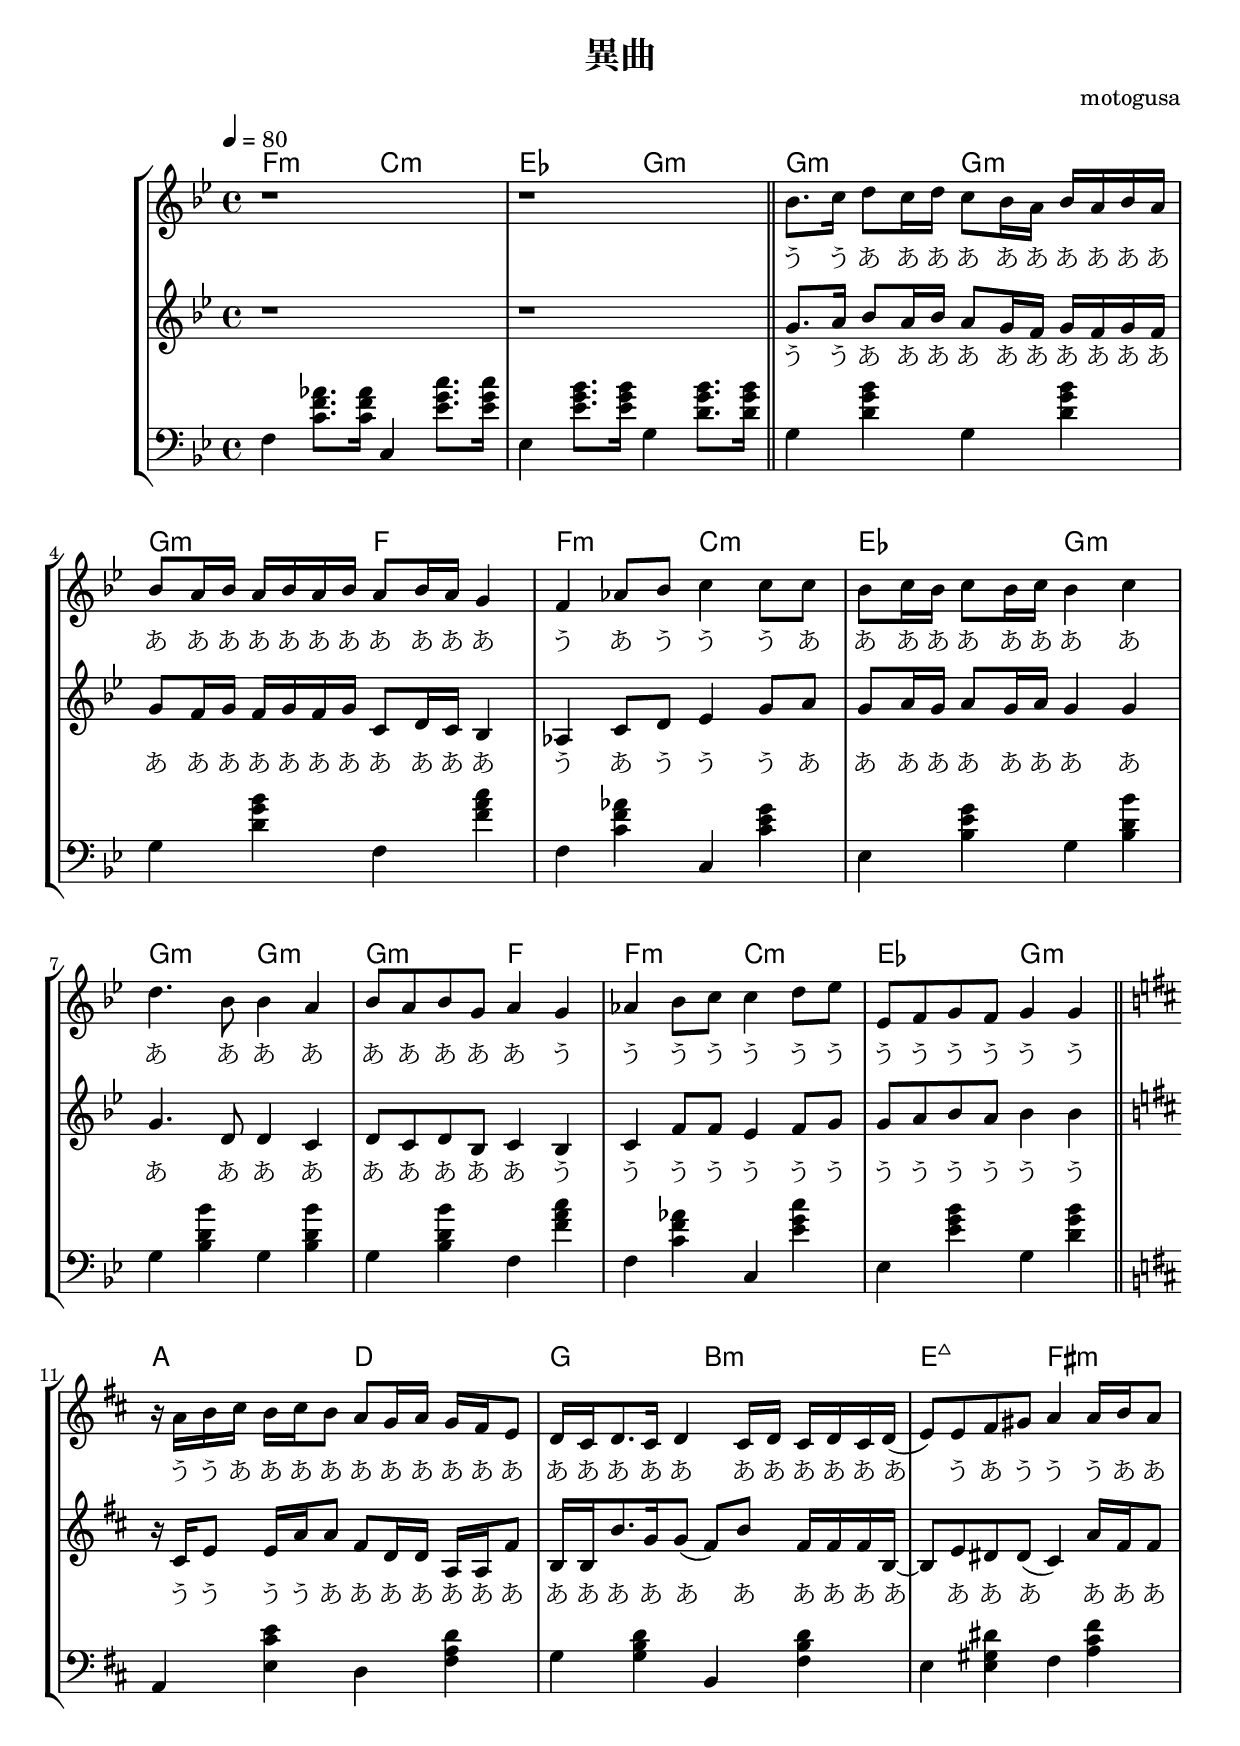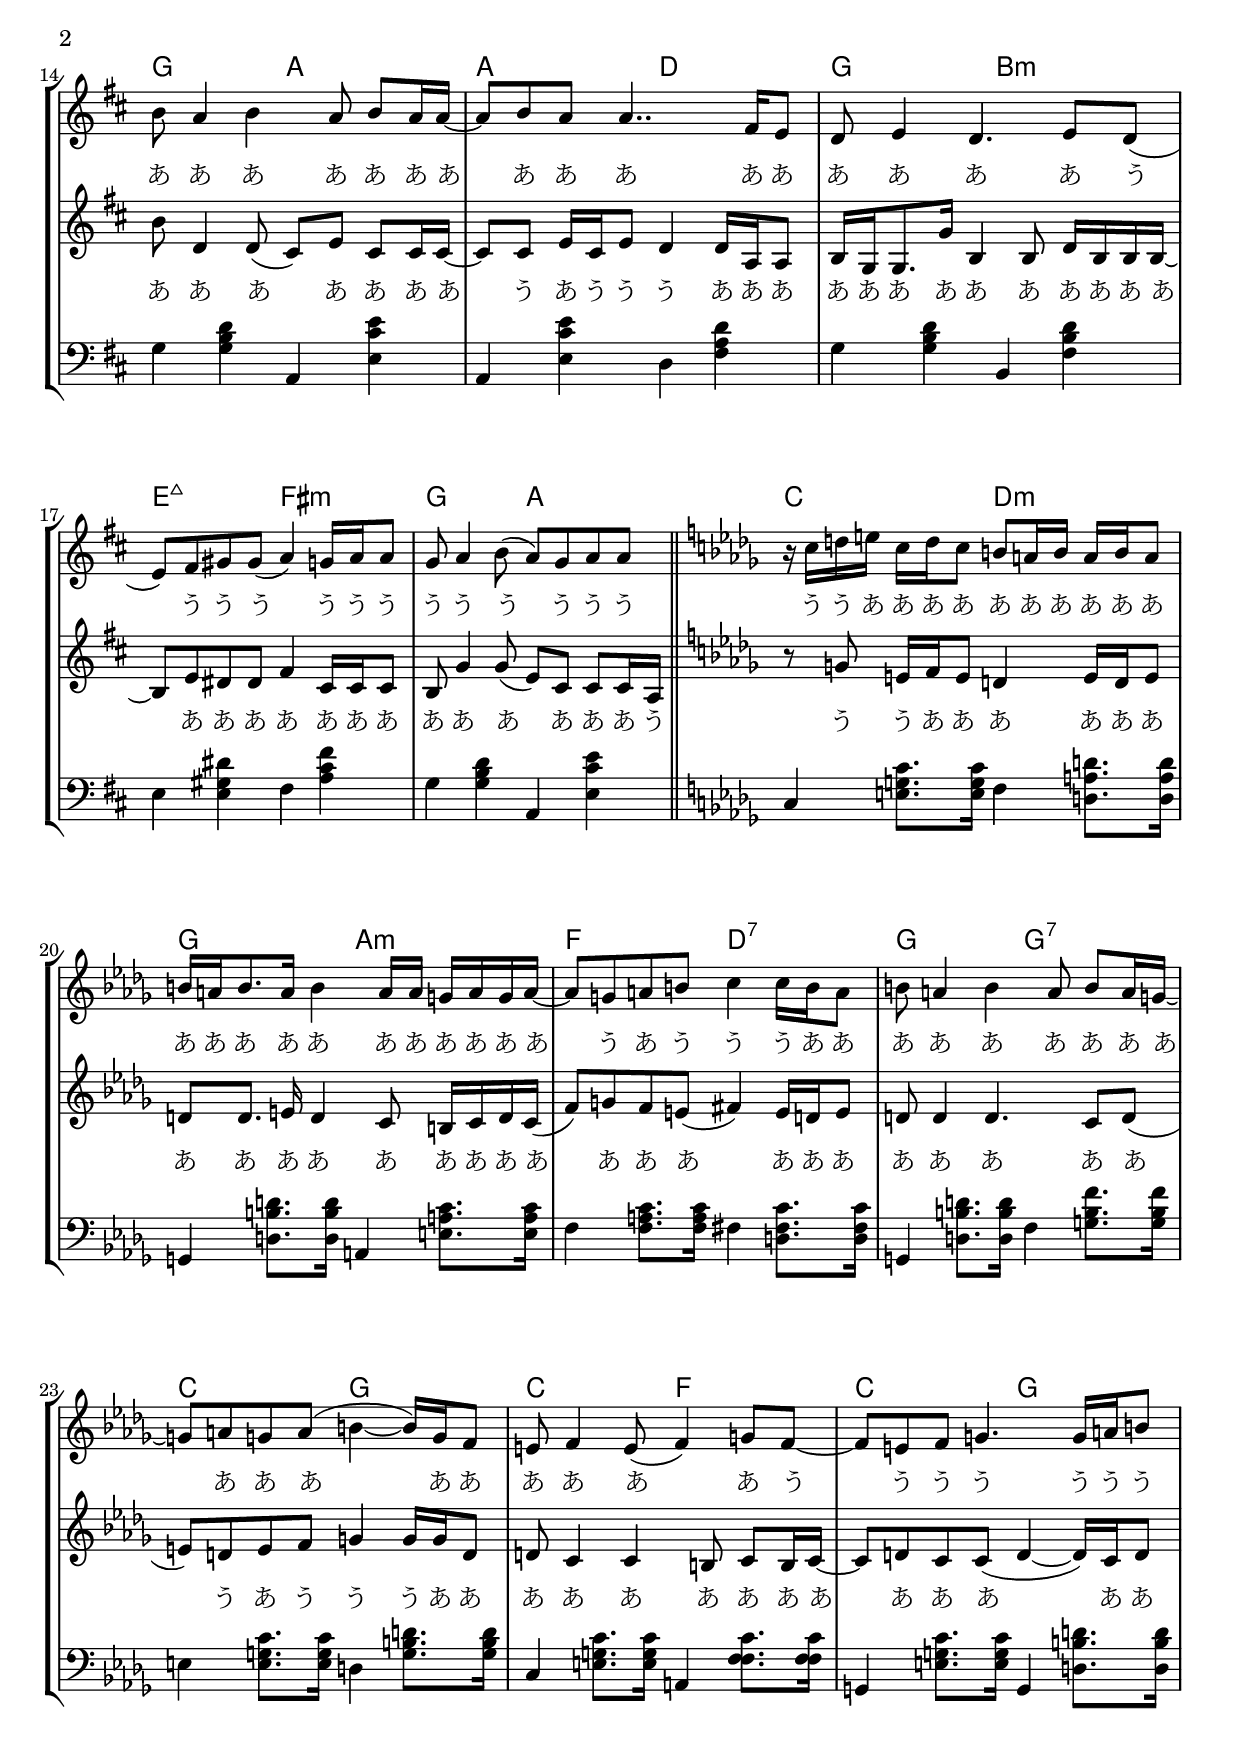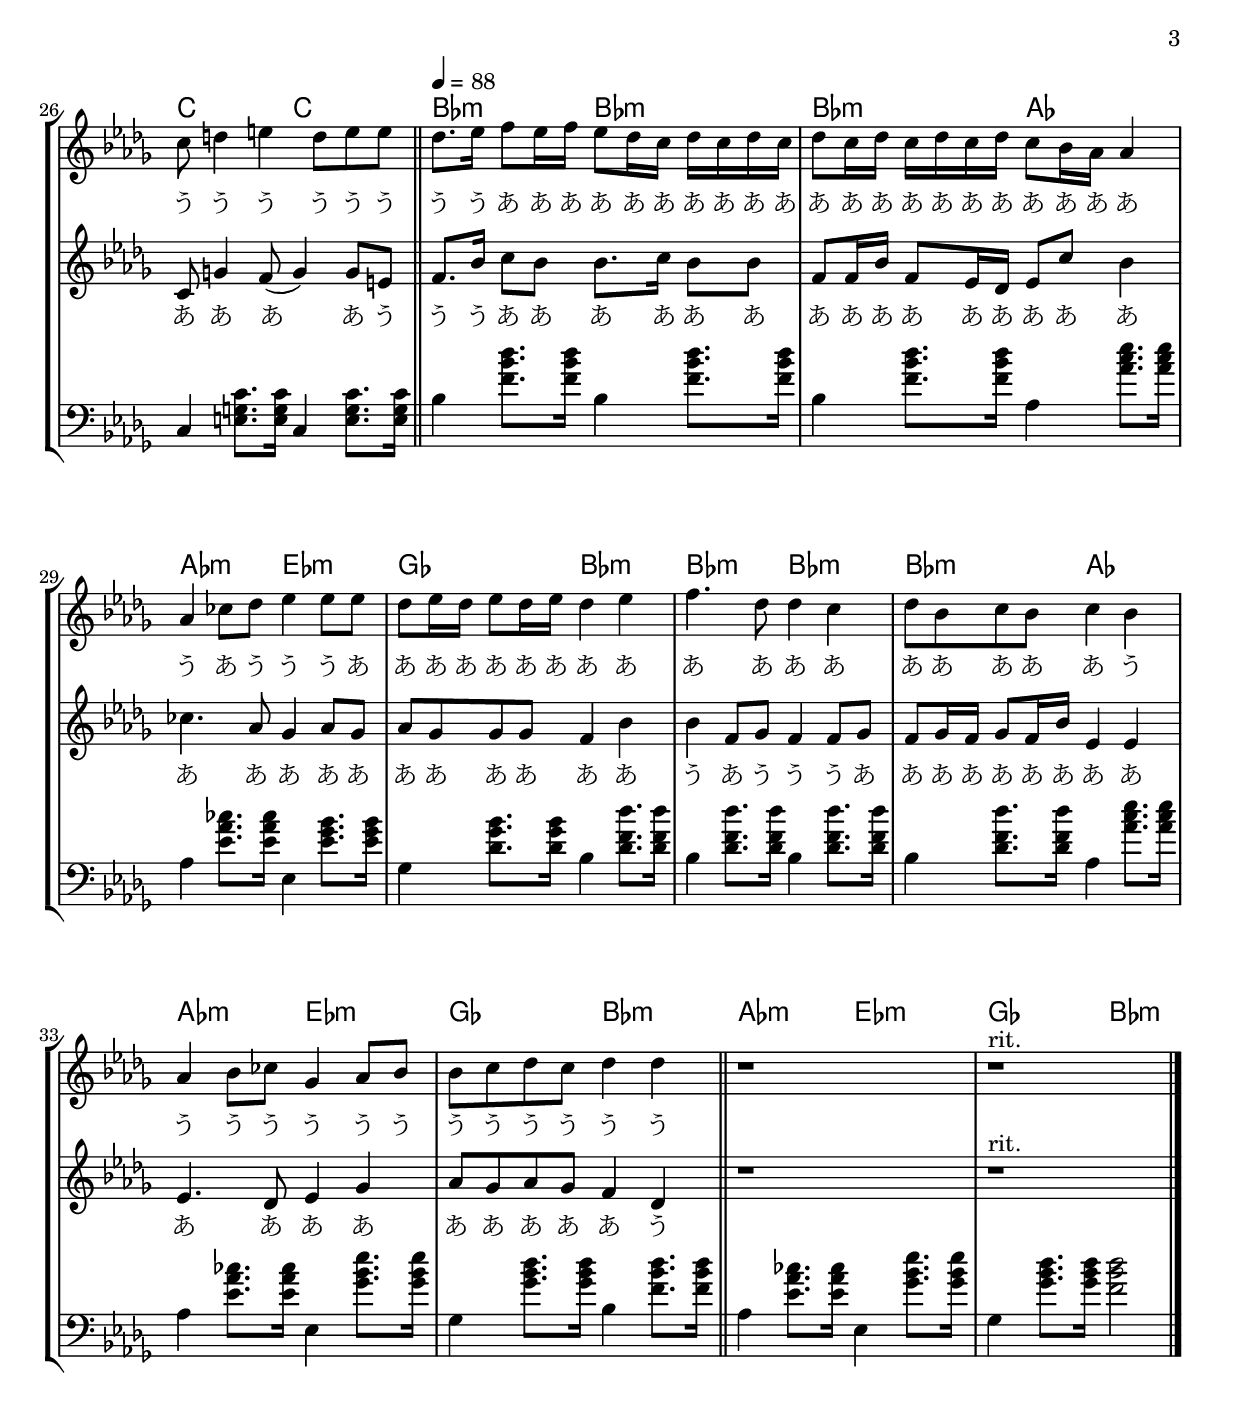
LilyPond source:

\version "2.12.1"

\header {
	title = \markup {異曲}
	composer = \markup \center-column {motogusa}
}

harmony = \chordmode {
	f2:m c:m es g:m 

	g:m g:m g:m f f:m c:m es g:m g:m g:m g:m f f:m c:m es g:m 

	a d g b:m e:maj7 fis:m g a a d g b:m e:maj7 fis:m g a 

	c d:m g a:m f d:7 g g:7 c g c f c g c c 

	bes:m bes:m bes:m as as:m es:m ges bes:m bes:m bes:m bes:m as as:m es:m ges bes:m 

	as:m es:m ges bes:m 
}

melody = {
	\key bes \major
	\tempo 4 = 80
	r1 | r1   
	\set Staff.midiInstrument = #"Acoustic grand"
	bes'8.  c''16  d''8  c''16  d''16  c''8  bes'16  a'16  bes'16  a'16  bes'16  a'16 
	bes'8  a'16  bes'16  a'16  bes'16  a'16  bes'16  a'8  bes'16  a'16  g'4 
	f'4  as'8  bes'8  c''4  c''8  c''8 
	bes'8  c''16  bes'16  c''8  bes'16  c''16  bes'4  c''4 
	d''4.  bes'8  bes'4  a'4 
	bes'8  a'8  bes'8  g'8  a'4  g'4 
	as'4  bes'8  c''8  c''4  d''8  es''8 
	es'8  f'8  g'8  f'8  g'4  g'4
	\set Staff.midiInstrument = #"Acoustic grand"
		\key d \major
r16 a'16  b'16  cis''16  b'16  cis''16  b'8  a'8  g'16  a'16  g'16  fis'16  e'8 
	d'16  cis'16  d'8.  cis'16  d'4  cis'16  d'16  cis'16  d'16  cis'16  d'16 
	(e'8)  e'8  fis'8  gis'8  a'4  a'16  b'16  a'8 
	b'8  a'4  b'4  a'8  b'8  a'16  a'16~ 
	a'8  b'8  a'8  a'4..  fis'16  e'8 
	d'8  e'4  d'4.  e'8  d'8 
	(e'8)  fis'8  gis'8  gis'8  (a'4)  g'16  a'16  a'8 
	g'8  a'4  b'8  (a'8)  g'8  a'8  a'8
	\set Staff.midiInstrument = #"Acoustic grand"
		\key des \major
r16 c''16  d''16  e''16  c''16  d''16  c''8  b'8  a'16  b'16  a'16  b'16  a'8 
	b'16  a'16  b'8.  a'16  b'4  a'16  a'16  g'16  a'16  g'16  a'16~ 
	a'8  g'8  a'8  b'8  c''4  c''16  b'16  a'8 
	b'8  a'4  b'4  a'8  b'8  a'16  g'16~ 
	g'8  a'8  g'8  a'8  (b'4~b'16)  g'16  f'8 
	e'8  f'4  e'8  (f'4)  g'8  f'8~ 
	f'8  e'8  f'8  g'4.  g'16  a'16  b'8 
	c''8  d''4  e''4  d''8  e''8  e''8
	\set Staff.midiInstrument = #"Acoustic grand"
		\tempo 4 = 88
des''8.  es''16  f''8  es''16  f''16  es''8  des''16  c''16  des''16  c''16  des''16  c''16 
	des''8  c''16  des''16  c''16  des''16  c''16  des''16  c''8  bes'16  as'16  as'4 
	as'4  ces''8  des''8  es''4  es''8  es''8 
	des''8  es''16  des''16  es''8  des''16  es''16  des''4  es''4 
	f''4.  des''8  des''4  c''4 
	des''8  bes'8  c''8  bes'8  c''4  bes'4 
	as'4  bes'8  ces''8  ges'4  as'8  bes'8 
	bes'8  c''8  des''8  c''8  des''4  des''4
	r1 | r1^"rit." \bar "|."
}

words = \lyricmode {
	
	う  う  あ  あ  あ  あ  あ  あ  あ  あ  あ  あ  あ  あ  あ  あ  あ  あ  あ  あ  あ  あ  あ  う  あ  う  う  う  あ  あ  あ  あ  あ  あ  あ  あ  あ  あ  あ  あ  あ  あ  あ  あ  あ  あ  う  う  う  う  う  う  う  う  う  う  う  う  う  
	う  う  あ  あ  あ  あ  あ  あ  あ  あ  あ  あ  あ  あ  あ  あ  あ  あ  あ  あ  あ  あ  あ  う  あ  う  う  う  あ  あ  あ  あ  あ  あ  あ  あ  あ  あ  あ  あ  あ  あ  あ  あ  あ  あ  う  う  う  う  う  う  う  う  う  う  う  う  う  
	う  う  あ  あ  あ  あ  あ  あ  あ  あ  あ  あ  あ  あ  あ  あ  あ  あ  あ  あ  あ  あ  あ  う  あ  う  う  う  あ  あ  あ  あ  あ  あ  あ  あ  あ  あ  あ  あ  あ  あ  あ  あ  あ  あ  う  う  う  う  う  う  う  う  う  う  う  う  う  
	う  う  あ  あ  あ  あ  あ  あ  あ  あ  あ  あ  あ  あ  あ  あ  あ  あ  あ  あ  あ  あ  あ  う  あ  う  う  う  あ  あ  あ  あ  あ  あ  あ  あ  あ  あ  あ  あ  あ  あ  あ  あ  あ  あ  う  う  う  う  う  う  う  う  う  う  う  う  う  
	
}

secondmelody = {
	\key bes \major
	\tempo 4 = 80
	r1 | r1   
	\set Staff.midiInstrument = #"Church organ"
	g'8.  a'16  bes'8  a'16  bes'16  a'8  g'16  f'16  g'16  f'16  g'16  f'16 
	g'8  f'16  g'16  f'16  g'16  f'16  g'16  c'8  d'16  c'16  bes4 
	as4  c'8  d'8  es'4  g'8  a'8 
	g'8  a'16  g'16  a'8  g'16  a'16  g'4  g'4 
	g'4.  d'8  d'4  c'4 
	d'8  c'8  d'8  bes8  c'4  bes4 
	c'4  f'8  f'8  es'4  f'8  g'8 
	g'8  a'8  bes'8  a'8  bes'4  bes'4
	\set Staff.midiInstrument = #"Church organ"
		\key d \major
r16 cis'16  e'8  e'16  a'16  a'8  fis'8  d'16  d'16  a16  a16  fis'8 
	b16  b16  b'8.  g'16  g'8  (fis'8)  b'8  fis'16  fis'16  fis'16  b16~ 
	b8  e'8  dis'8  dis'8  (cis'4)  a'16  fis'16  fis'8 
	b'8  d'4  d'8  (cis'8)  e'8  cis'8  cis'16  cis'16~ 
	cis'8  cis'8  e'16  cis'16  e'8  d'4  d'16  a16  a8 
	b16  g16  g8.  g'16  b4  b8  d'16  b16  b16  b16~ 
	b8  e'8  dis'8  dis'8  fis'4  cis'16  cis'16  cis'8 
	b8  g'4  g'8  (e'8)  cis'8  cis'8  cis'16  a16
	\set Staff.midiInstrument = #"Church organ"
		\key des \major
r8 g'8  e'16  f'16  e'8  d'4  e'16  d'16  e'8 
	d'8  d'8.  e'16  d'4  c'8  b16  c'16  d'16  c'16 
	(f'8)  g'8  f'8  e'8  (fis'4)  e'16  d'16  e'8 
	d'8  d'4  d'4.  c'8  d'8 
	(e'8)  d'8  e'8  f'8  g'4  g'16  g'16  d'8 
	d'8  c'4  c'4  b8  c'8  b16  c'16~ 
	c'8  d'8  c'8  c'8  (d'4~d'16)  c'16  d'8 
	c'8  g'4  f'8  (g'4)  g'8  e'8
	\set Staff.midiInstrument = #"Church organ"
		\tempo 4 = 88
f'8.  bes'16  c''8  bes'8  bes'8.  c''16  bes'8  bes'8 
	f'8  f'16  bes'16  f'8  es'16  des'16  es'8  c''8  bes'4 
	ces''4.  as'8  ges'4  as'8  ges'8 
	as'8  ges'8  ges'8  ges'8  f'4  bes'4 
	bes'4  f'8  ges'8  f'4  f'8  ges'8 
	f'8  ges'16  f'16  ges'8  f'16  bes'16  es'4  es'4 
	es'4.  des'8  es'4  ges'4 
	as'8  ges'8  as'8  ges'8  f'4  des'4
	r1 | r1^"rit." \bar "|."
}

secondwords = \lyricmode {
	
	う  う  あ  あ  あ  あ  あ  あ  あ  あ  あ  あ  あ  あ  あ  あ  あ  あ  あ  あ  あ  あ  あ  う  あ  う  う  う  あ  あ  あ  あ  あ  あ  あ  あ  あ  あ  あ  あ  あ  あ  あ  あ  あ  あ  う  う  う  う  う  う  う  う  う  う  う  う  う  
	う  う  う  う  あ  あ  あ  あ  あ  あ  あ  あ  あ  あ  あ  あ  あ  あ  あ  あ  あ  あ  あ  あ  あ  あ  あ  あ  あ  あ  あ  あ  あ  あ  う  あ  う  う  う  あ  あ  あ  あ  あ  あ  あ  あ  あ  あ  あ  あ  あ  あ  あ  あ  あ  あ  あ  あ  あ  あ  あ  あ  あ  あ  う  
	う  う  あ  あ  あ  あ  あ  あ  あ  あ  あ  あ  あ  あ  あ  あ  あ  あ  あ  あ  あ  あ  あ  あ  あ  あ  あ  あ  う  あ  う  う  う  あ  あ  あ  あ  あ  あ  あ  あ  あ  あ  あ  あ  あ  あ  あ  あ  あ  あ  う  
	う  う  あ  あ  あ  あ  あ  あ  あ  あ  あ  あ  あ  あ  あ  あ  あ  あ  あ  あ  あ  あ  あ  あ  あ  あ  あ  あ  う  あ  う  う  う  あ  あ  あ  あ  あ  あ  あ  あ  あ  あ  あ  あ  あ  あ  あ  あ  あ  あ  う  
	
}

tempochange = {
	\tempo 4 = 80
	r1 | r1 \bar "||"
	\tempo 4 = 80
	r1 | r1 | r1 | r1 | r1 | r1 | r1 | r1 \bar "||"
	\tempo 4 = 80
	r1 | r1 | r1 | r1 | r1 | r1 | r1 | r1 \bar "||"
	\tempo 4 = 80
	r1 | r1 | r1 | r1 | r1 | r1 | r1 | r1 \bar "||"
	\tempo 4 = 88
	r1 | r1 | r1 | r1 | r1 | r1 | r1 | r1 \bar "||"
	\tempo 4 = 88
	r1 | \tempo 4 = 66 r2 \tempo 4 = 58 r2 \bar "|."
}

mainacc = {
	\clef bass
	\set Staff.midiInstrument = #"Banjo"
	\key bes \major
	\tempo 4 = 80
	f4 <c' f' as'>8. <c' f' as'>16
	c4 <es' g' c''>8. <es' g' c''>16
	es4 <es' g' bes'>8. <es' g' bes'>16
	g4 <d' g' bes'>8. <d' g' bes'>16
	\bar "||"

	\set Staff.midiInstrument = #"Banjo"
	g4 <d' g' bes'>4
	g4 <d' g' bes'>4
	g4 <d' g' bes'>4
	f4 <f' a' c''>4
	f4 <c' f' as'>4
	c4 <c' es' g'>4
	es4 <bes es' g'>4
	g4 <bes d' bes'>4
	g4 <bes d' bes'>4
	g4 <bes d' bes'>4
	g4 <bes d' bes'>4
	f4 <f' a' c''>4
	f4 <c' f' as'>4
	c4 <es' g' c''>4
	es4 <es' g' bes'>4
	g4 <d' g' bes'>4
	\bar "||"

	\set Staff.midiInstrument = #"Banjo"
	\key d \major
	a,4 <e cis' e'>4
	d4 <fis a d'>4
	g4 <g b d'>4
	b,4 <fis b d'>4
	e4 <e gis dis'>4
	fis4 <a cis' fis'>4
	g4 <g b d'>4
	a,4 <e cis' e'>4
	a,4 <e cis' e'>4
	d4 <fis a d'>4
	g4 <g b d'>4
	b,4 <fis b d'>4
	e4 <e gis dis'>4
	fis4 <a cis' fis'>4
	g4 <g b d'>4
	a,4 <e cis' e'>4
	\bar "||"

	\set Staff.midiInstrument = #"Banjo"
	\key des \major
	c4 <e g c'>8. <e g c'>16
	f4 <d a d'>8. <d a d'>16
	g,4 <d b d'>8. <d b d'>16
	a,4 <e a c'>8. <e a c'>16
	f4 <f a c'>8. <f a c'>16
	fis4 <d fis c'>8. <d fis c'>16
	g,4 <d b d'>8. <d b d'>16
	f4 <g b f'>8. <g b f'>16
	e4 <e g c'>8. <e g c'>16
	d4 <g b d'>8. <g b d'>16
	c4 <e g c'>8. <e g c'>16
	a,4 <f f c'>8. <f f c'>16
	g,4 <e g c'>8. <e g c'>16
	g,4 <d b d'>8. <d b d'>16
	c4 <e g c'>8. <e g c'>16
	c4 <e g c'>8. <e g c'>16
	\bar "||"

	\set Staff.midiInstrument = #"Banjo"
	\tempo 4 = 88
	bes4 <f' bes' des''>8. <f' bes' des''>16
	bes4 <f' bes' des''>8. <f' bes' des''>16
	bes4 <f' bes' des''>8. <f' bes' des''>16
	as4 <as' c'' es''>8. <as' c'' es''>16
	as4 <es' as' ces''>8. <es' as' ces''>16
	es4 <es' ges' bes'>8. <es' ges' bes'>16
	ges4 <des' ges' bes'>8. <des' ges' bes'>16
	bes4 <des' f' des''>8. <des' f' des''>16
	bes4 <des' f' des''>8. <des' f' des''>16
	bes4 <des' f' des''>8. <des' f' des''>16
	bes4 <des' f' des''>8. <des' f' des''>16
	as4 <as' c'' es''>8. <as' c'' es''>16
	as4 <es' as' ces''>8. <es' as' ces''>16
	es4 <ges' bes' es''>8. <ges' bes' es''>16
	ges4 <ges' bes' des''>8. <ges' bes' des''>16
	bes4 <f' bes' des''>8. <f' bes' des''>16
	\bar "||"

	\set Staff.midiInstrument = #"Banjo"
	as4 <es' as' ces''>8. <es' as' ces''>16
	es4 <ges' bes' es''>8. <ges' bes' es''>16
	ges4 <ges' bes' des''>8. <ges' bes' des''>16
	<f' bes' des''>2
	\bar "|."
}

subacc = {
	\clef bass
	\set Staff.midiInstrument = #"Violin"
	\key bes \major
	\tempo 4 = 80
	<f as'>16 c' f' c' <f as'> c' f' c'
	<c c''>16 es' g' es' <c c''> es' g' es'
	<es bes'>16 es' g' es' <es bes'> es' g' es'
	<g bes'>16 d' g' d' <g bes'> d' g' d'
	\bar "||"

	\set Staff.midiInstrument = #"Violin"
	g16 d' <g' bes'> d' d' d' <g' bes'> d'
	g16 d' <g' bes'> d' d' d' <g' bes'> d'
	g16 d' <g' bes'> d' d' d' <g' bes'> d'
	f16 f' <a' c''> f' f' f' <a' c''> f'
	f16 c' <f' as'> c' c' c' <f' as'> c'
	c16 c' <es' g'> c' c' c' <es' g'> c'
	es16 bes <es' g'> bes bes bes <es' g'> bes
	g16 bes <d' bes'> bes bes bes <d' bes'> bes
	g16 bes <d' bes'> bes bes bes <d' bes'> bes
	g16 bes <d' bes'> bes bes bes <d' bes'> bes
	g16 bes <d' bes'> bes bes bes <d' bes'> bes
	f16 f' <a' c''> f' f' f' <a' c''> f'
	f16 c' <f' as'> c' c' c' <f' as'> c'
	c16 es' <g' c''> es' es' es' <g' c''> es'
	es16 es' <g' bes'> es' es' es' <g' bes'> es'
	g16 d' <g' bes'> d' d' d' <g' bes'> d'
	\bar "||"

	\set Staff.midiInstrument = #"Violin"
	\key d \major
	a,16 e <cis' e'> e e e <cis' e'> e
	d16 fis <a d'> fis fis fis <a d'> fis
	g16 g <b d'> g g g <b d'> g
	b,16 fis <b d'> fis fis fis <b d'> fis
	e16 e <gis dis'> e e e <gis dis'> e
	fis16 a <cis' fis'> a a a <cis' fis'> a
	g16 g <b d'> g g g <b d'> g
	a,16 e <cis' e'> e e e <cis' e'> e
	a,16 e <cis' e'> e e e <cis' e'> e
	d16 fis <a d'> fis fis fis <a d'> fis
	g16 g <b d'> g g g <b d'> g
	b,16 fis <b d'> fis fis fis <b d'> fis
	e16 e <gis dis'> e e e <gis dis'> e
	fis16 a <cis' fis'> a a a <cis' fis'> a
	g16 g <b d'> g g g <b d'> g
	a,16 e <cis' e'> e e e <cis' e'> e
	\bar "||"

	\set Staff.midiInstrument = #"Violin"
	\key des \major
	c8 c'16 g16   e16 g16 c'16 g16
	f8 d'16 a16   d16 a16 d'16 a16
	g,8 d'16 b16   d16 b16 d'16 b16
	a,8 c'16 a16   e16 a16 c'16 a16
	f8 c'16 a16   f16 a16 c'16 a16
	fis8 c'16 fis16   d16 fis16 c'16 fis16
	g,8 d'16 b16   d16 b16 d'16 b16
	f8 f'16 b16   g16 b16 f'16 b16
	e8 c'16 g16   e16 g16 c'16 g16
	d8 d'16 b16   g16 b16 d'16 b16
	c8 c'16 g16   e16 g16 c'16 g16
	a,8 c'16 f16   f16 f16 c'16 f16
	g,8 c'16 g16   e16 g16 c'16 g16
	g,8 d'16 b16   d16 b16 d'16 b16
	c8 c'16 g16   e16 g16 c'16 g16
	c8 c'16 g16   e16 g16 c'16 g16
	\bar "||"

	\set Staff.midiInstrument = #"Violin"
	\tempo 4 = 88
	bes16 f' <bes' des''> f' f' f' <bes' des''> f'
	bes16 f' <bes' des''> f' f' f' <bes' des''> f'
	bes16 f' <bes' des''> f' f' f' <bes' des''> f'
	as16 as' <c'' es''> as' as' as' <c'' es''> as'
	as16 es' <as' ces''> es' es' es' <as' ces''> es'
	es16 es' <ges' bes'> es' es' es' <ges' bes'> es'
	ges16 des' <ges' bes'> des' des' des' <ges' bes'> des'
	bes16 des' <f' des''> des' des' des' <f' des''> des'
	bes16 des' <f' des''> des' des' des' <f' des''> des'
	bes16 des' <f' des''> des' des' des' <f' des''> des'
	bes16 des' <f' des''> des' des' des' <f' des''> des'
	as16 as' <c'' es''> as' as' as' <c'' es''> as'
	as16 es' <as' ces''> es' es' es' <as' ces''> es'
	es16 ges' <bes' es''> ges' ges' ges' <bes' es''> ges'
	ges16 ges' <bes' des''> ges' ges' ges' <bes' des''> ges'
	bes16 f' <bes' des''> f' f' f' <bes' des''> f'
	\bar "||"

	\set Staff.midiInstrument = #"Violin"
	as16 es' <as' ces''> es' es' es' <as' ces''> es'
	es16 ges' <bes' es''> ges' ges' ges' <bes' es''> ges'
	ges16 ges' <bes' des''> ges' ges' ges' <bes' des''> ges'
	bes16 f' <bes' des''> f' <bes f' bes' des''>4
	\bar "|."
}

percA = {
	\drummode {
	hh4 hh8 hh2 r8  |\times 16/32{ hh2 hh8. hh1 r4 r16 } \bar "||"
	hh4 hh8 hh2 r8  |\times 16/32{ hh2 hh8. hh8. hh4. hh2. } |hh4 hh8 hh2 r8  |hh4 hh8 hh4 hh4.  |hh4 hh8 hh2 r8  |\times 16/32{ hh2 hh8. hh8. hh4. hh2. } |hh4 hh8 hh2 r8  |\times 16/32{ hh2 hh8. hh1 r4 r16 } \bar "||"
	hh4 hh8 hh2 r8  |\times 16/32{ hh2 hh8. hh8. hh4. hh2. } |hh4 hh8 hh2 r8  |hh4 hh8 hh4 hh4.  |hh4 hh8 hh2 r8  |\times 16/32{ hh2 hh8. hh8. hh4. hh2. } |hh4 hh8 hh2 r8  |\times 16/32{ hh2 hh8. hh1 r4 r16 } \bar "||"
	hh4 hh8 hh2 r8  |\times 16/32{ hh2 hh8. hh8. hh4. hh2. } |hh4 hh8 hh2 r8  |hh4 hh8 hh4 hh4.  |hh4 hh8 hh2 r8  |\times 16/32{ hh2 hh8. hh8. hh4. hh2. } |hh4 hh8 hh2 r8  |\times 16/32{ hh2 hh8. hh1 r4 r16 } \bar "||"
	hh4 hh8 hh2 r8  |\times 16/32{ hh2 hh8. hh8. hh4. hh2. } |hh4 hh8 hh2 r8  |hh4 hh8 hh4 hh4.  |hh4 hh8 hh2 r8  |\times 16/32{ hh2 hh8. hh8. hh4. hh2. } |hh4 hh8 hh2 r8  |\times 16/32{ hh2 hh8. hh1 r4 r16 } \bar "||"
	hh4 hh8 hh2 r8  |\times 16/32{ hh2 hh8. hh1 r4 r16 } \bar "|."
	}
}

percB = {
	\drummode {
	r16 hhp8 hhp8 hhp2 r8.  |\times 16/32{ r8 hhp4 hhp4 hhp8 hhp1 r4 } \bar "||"
	r16 hhp8 hhp8 hhp2 r8.  |\times 16/32{ r8 hhp4 hhp4 hhp8 hhp2 r8 hhp2 r8 } |r16 hhp8 hhp8 hhp2 r8.  |r16 hhp8 hhp8 hhp8. hhp2  |r16 hhp8 hhp8 hhp2 r8.  |\times 16/32{ r8 hhp4 hhp4 hhp8 hhp2 r8 hhp2 r8 } |r16 hhp8 hhp8 hhp2 r8.  |\times 16/32{ r8 hhp4 hhp4 hhp8 hhp1 r4 } \bar "||"
	r16 hhp8 hhp8 hhp2 r8.  |\times 16/32{ r8 hhp4 hhp4 hhp8 hhp2 r8 hhp2 r8 } |r16 hhp8 hhp8 hhp2 r8.  |r16 hhp8 hhp8 hhp8. hhp2  |r16 hhp8 hhp8 hhp2 r8.  |\times 16/32{ r8 hhp4 hhp4 hhp8 hhp2 r8 hhp2 r8 } |r16 hhp8 hhp8 hhp2 r8.  |\times 16/32{ r8 hhp4 hhp4 hhp8 hhp1 r4 } \bar "||"
	r16 hhp8 hhp8 hhp2 r8.  |\times 16/32{ r8 hhp4 hhp4 hhp8 hhp2 r8 hhp2 r8 } |r16 hhp8 hhp8 hhp2 r8.  |r16 hhp8 hhp8 hhp8. hhp2  |r16 hhp8 hhp8 hhp2 r8.  |\times 16/32{ r8 hhp4 hhp4 hhp8 hhp2 r8 hhp2 r8 } |r16 hhp8 hhp8 hhp2 r8.  |\times 16/32{ r8 hhp4 hhp4 hhp8 hhp1 r4 } \bar "||"
	r16 hhp8 hhp8 hhp2 r8.  |\times 16/32{ r8 hhp4 hhp4 hhp8 hhp2 r8 hhp2 r8 } |r16 hhp8 hhp8 hhp2 r8.  |r16 hhp8 hhp8 hhp8. hhp2  |r16 hhp8 hhp8 hhp2 r8.  |\times 16/32{ r8 hhp4 hhp4 hhp8 hhp2 r8 hhp2 r8 } |r16 hhp8 hhp8 hhp2 r8.  |\times 16/32{ r8 hhp4 hhp4 hhp8 hhp1 r4 } \bar "||"
	r16 hhp8 hhp8 hhp2 r8.  |\times 16/32{ r8 hhp4 hhp4 hhp8 hhp1 r4 } \bar "|."
	}
}

percC = {
	\drummode {
	r1  |\times 16/32{ r1 r2 hho2 } \bar "||"
	r1  |\times 16/32{ r1 r2 hho2 } |r1  |\times 16/32{ r1 r2 hho2 } |r1  |\times 16/32{ r1 r2 hho2 } |r1  |\times 16/32{ r1 r2 hho2 } \bar "||"
	r1  |\times 16/32{ r1 r2 hho2 } |r1  |\times 16/32{ r1 r2 hho2 } |r1  |\times 16/32{ r1 r2 hho2 } |r1  |\times 16/32{ r1 r2 hho2 } \bar "||"
	r1  |\times 16/32{ r1 r2 hho2 } |r1  |\times 16/32{ r1 r2 hho2 } |r1  |\times 16/32{ r1 r2 hho2 } |r1  |\times 16/32{ r1 r2 hho2 } \bar "||"
	r1  |\times 16/32{ r1 r2 hho2 } |r1  |\times 16/32{ r1 r2 hho2 } |r1  |\times 16/32{ r1 r2 hho2 } |r1  |\times 16/32{ r1 r2 hho2 } \bar "||"
	r1  |\times 16/32{ r1 r2 hho2 } \bar "|."
	}
}

percD = {
	\drummode {
	bd8. bd8. bd2 bd8  |\times 16/32{ bd4. bd4. bd8 bd2 r8 bd2 } \bar "||"
	bd8. bd8. bd2 bd8  |\times 16/32{ bd4. bd4. bd2 bd2 bd4 } |bd8. bd8. bd2 bd8  |bd8. bd8. bd2 r8  |bd8. bd8. bd2 bd8  |\times 16/32{ bd4. bd4. bd2 bd2 bd4 } |bd8. bd8. bd2 bd8  |\times 16/32{ bd4. bd4. bd8 bd2 r8 bd2 } \bar "||"
	bd8. bd8. bd2 bd8  |\times 16/32{ bd4. bd4. bd2 bd2 bd4 } |bd8. bd8. bd2 bd8  |bd8. bd8. bd2 r8  |bd8. bd8. bd2 bd8  |\times 16/32{ bd4. bd4. bd2 bd2 bd4 } |bd8. bd8. bd2 bd8  |\times 16/32{ bd4. bd4. bd8 bd2 r8 bd2 } \bar "||"
	bd8. bd8. bd2 bd8  |\times 16/32{ bd4. bd4. bd2 bd2 bd4 } |bd8. bd8. bd2 bd8  |bd8. bd8. bd2 r8  |bd8. bd8. bd2 bd8  |\times 16/32{ bd4. bd4. bd2 bd2 bd4 } |bd8. bd8. bd2 bd8  |\times 16/32{ bd4. bd4. bd8 bd2 r8 bd2 } \bar "||"
	bd8. bd8. bd2 bd8  |\times 16/32{ bd4. bd4. bd2 bd2 bd4 } |bd8. bd8. bd2 bd8  |bd8. bd8. bd2 r8  |bd8. bd8. bd2 bd8  |\times 16/32{ bd4. bd4. bd2 bd2 bd4 } |bd8. bd8. bd2 bd8  |\times 16/32{ bd4. bd4. bd8 bd2 r8 bd2 } \bar "||"
	bd8. bd8. bd2 bd8  |\times 16/32{ bd4. bd4. bd8 bd2 r8 bd2 } \bar "|."
	}
}

percE = {
	\drummode {
	r2 ss2  |\times 16/32{ r1 ss1 } \bar "||"
	r2 ss2  |\times 16/32{ r1 ss1 } |r2 ss2  |\times 16/32{ r1 ss1 } |r2 ss2  |\times 16/32{ r1 ss1 } |r2 ss2  |\times 16/32{ r1 ss1 } \bar "||"
	r2 ss2  |\times 16/32{ r1 ss1 } |r2 ss2  |\times 16/32{ r1 ss1 } |r2 ss2  |\times 16/32{ r1 ss1 } |r2 ss2  |\times 16/32{ r1 ss1 } \bar "||"
	r2 ss2  |\times 16/32{ r1 ss1 } |r2 ss2  |\times 16/32{ r1 ss1 } |r2 ss2  |\times 16/32{ r1 ss1 } |r2 ss2  |\times 16/32{ r1 ss1 } \bar "||"
	r2 ss2  |\times 16/32{ r1 ss1 } |r2 ss2  |\times 16/32{ r1 ss1 } |r2 ss2  |\times 16/32{ r1 ss1 } |r2 ss2  |\times 16/32{ r1 ss1 } \bar "||"
	r2 ss2  |\times 16/32{ r1 ss1 } \bar "|."
	}
}

percF = {
	\drummode {
	r1 |\times 16/32{ r1 sn4 sn8 sn2 r8 } \bar "||"
	r1 |r1 |r1 |r2 r8. sn16 sn4  |r1 |r1 |r1 |\times 16/32{ r1 sn4 sn8 sn2 r8 } \bar "||"
	r1 |r1 |r1 |r2 r8. sn16 sn4  |r1 |r1 |r1 |\times 16/32{ r1 sn4 sn8 sn2 r8 } \bar "||"
	r1 |r1 |r1 |r2 r8. sn16 sn4  |r1 |r1 |r1 |\times 16/32{ r1 sn4 sn8 sn2 r8 } \bar "||"
	r1 |r1 |r1 |r2 r8. sn16 sn4  |r1 |r1 |r1 |\times 16/32{ r1 sn4 sn8 sn2 r8 } \bar "||"
	r1 |\times 16/32{ r1 sn4 sn8 sn2 r8 } \bar "|."
	}
}

percG = {
	\drummode {
	r1 |r1 \bar "||"
	r1 |r1 |r1 |r2. r8 tomml8  |r1 |r1 |r1 |r2. r8 tomml8  \bar "||"
	r1 |r1 |r1 |r2. r8 tomml8  |r1 |r1 |r1 |r2. r8 tomml8  \bar "||"
	r1 |r1 |r1 |r2. r8 tomml8  |r1 |r1 |r1 |r2. r8 tomml8  \bar "||"
	r1 |r1 |r1 |r2. r8 tomml8  |r1 |r1 |r1 |r2. r8 tomml8  \bar "||"
	r1 |r1 \bar "|."
	}
}

percH = {
	\drummode {
	r1 |\times 16/32{ r1 r2 r8 tommh4. } \bar "||"
	r1 |r1 |r1 |r1 |r1 |r1 |r1 |\times 16/32{ r1 r2 r8 tommh4. } \bar "||"
	r1 |r1 |r1 |r1 |r1 |r1 |r1 |\times 16/32{ r1 r2 r8 tommh4. } \bar "||"
	r1 |r1 |r1 |r1 |r1 |r1 |r1 |\times 16/32{ r1 r2 r8 tommh4. } \bar "||"
	r1 |r1 |r1 |r1 |r1 |r1 |r1 |\times 16/32{ r1 r2 r8 tommh4. } \bar "||"
	r1 |\times 16/32{ r1 r2 r8 tommh4. } \bar "|."
	}
}

percI = {
	\drummode {
	r1 |\times 16/32{ r1 r2. tomfh4 } \bar "||"
	r1 |r1 |r1 |r1 |r1 |r1 |r1 |\times 16/32{ r1 r2. tomfh4 } \bar "||"
	r1 |r1 |r1 |r1 |r1 |r1 |r1 |\times 16/32{ r1 r2. tomfh4 } \bar "||"
	r1 |r1 |r1 |r1 |r1 |r1 |r1 |\times 16/32{ r1 r2. tomfh4 } \bar "||"
	r1 |r1 |r1 |r1 |r1 |r1 |r1 |\times 16/32{ r1 r2. tomfh4 } \bar "||"
	r1 |\times 16/32{ r1 r2. tomfh4 } \bar "|."
	}
}

\score {
	<<
		\new StaffGroup <<
			\new ChordNames {\harmony}
			\new Voice = "melody" {\melody}
			\new Lyrics \lyricsto "melody" \words
			\new Voice = "secondmelody" {\secondmelody}
			\new Lyrics \lyricsto "secondmelody" \secondwords
			\new Staff = "mainacc" {\mainacc}
		>>
	>>
	\layout { }
}
